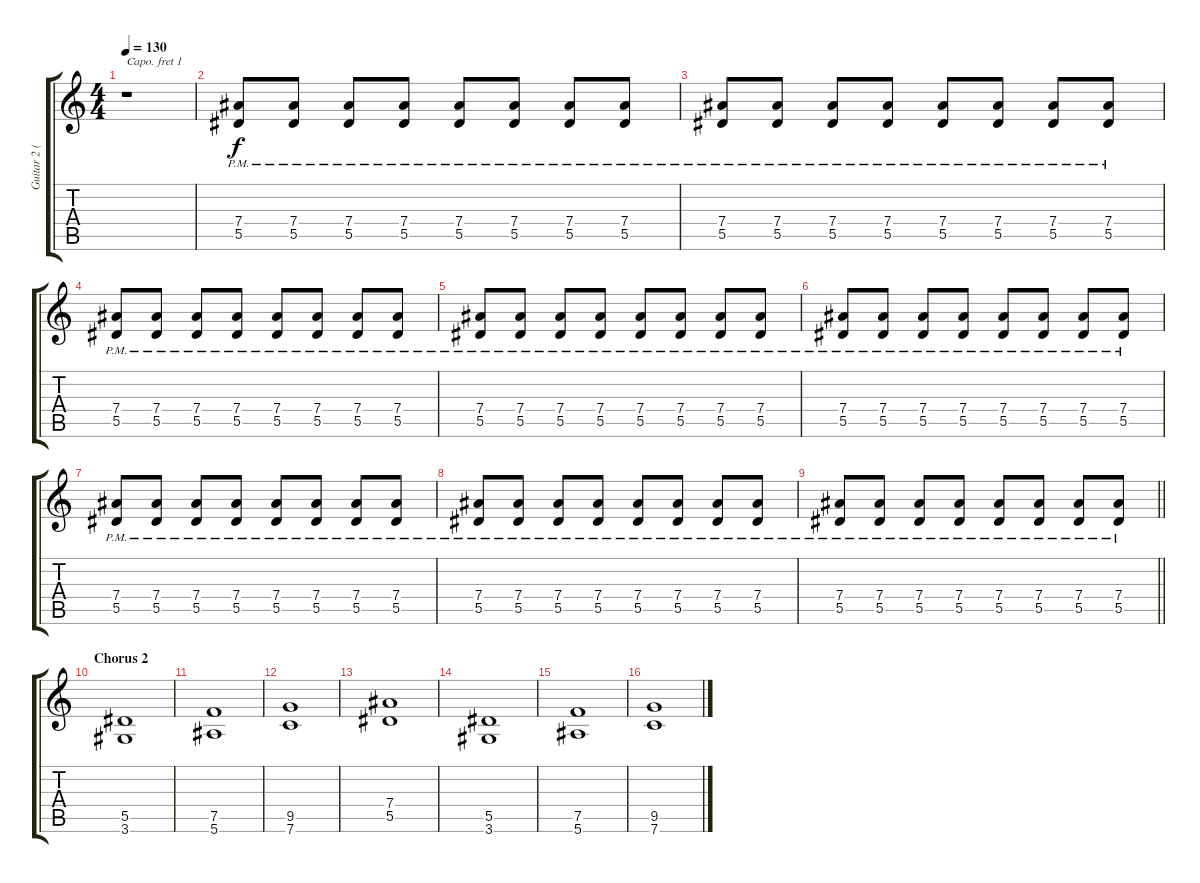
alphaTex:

\track ("Guitar 2 (w/Dist.)" "Guitar 2 (") {instrument distortionguitar}
\staff {score tabs}
\capo 1
\tuning (E4 B3 G3 D3 A2 E2) {hide}
\ts (4 4)
\tempo 130
\clef g2
\ks c
r.1{dy f} |
(7.4{pm} 5.5{pm}).8{volume 8} (7.4{pm} 5.5{pm}).8 (7.4{pm} 5.5{pm}).8 (7.4{pm} 5.5{pm}).8 (7.4{pm} 5.5{pm}).8 (7.4{pm} 5.5{pm}).8 (7.4{pm} 5.5{pm}).8 (7.4{pm} 5.5{pm}).8 |
(7.4{pm} 5.5{pm}).8 (7.4{pm} 5.5{pm}).8 (7.4{pm} 5.5{pm}).8 (7.4{pm} 5.5{pm}).8 (7.4{pm} 5.5{pm}).8 (7.4{pm} 5.5{pm}).8 (7.4{pm} 5.5{pm}).8 (7.4{pm} 5.5{pm}).8 |
(7.4{pm} 5.5{pm}).8 (7.4{pm} 5.5{pm}).8 (7.4{pm} 5.5{pm}).8 (7.4{pm} 5.5{pm}).8 (7.4{pm} 5.5{pm}).8 (7.4{pm} 5.5{pm}).8 (7.4{pm} 5.5{pm}).8 (7.4{pm} 5.5{pm}).8 |
(7.4{pm} 5.5{pm}).8 (7.4{pm} 5.5{pm}).8 (7.4{pm} 5.5{pm}).8 (7.4{pm} 5.5{pm}).8 (7.4{pm} 5.5{pm}).8 (7.4{pm} 5.5{pm}).8 (7.4{pm} 5.5{pm}).8 (7.4{pm} 5.5{pm}).8 |
(7.4{pm} 5.5{pm}).8 (7.4{pm} 5.5{pm}).8 (7.4{pm} 5.5{pm}).8 (7.4{pm} 5.5{pm}).8 (7.4{pm} 5.5{pm}).8 (7.4{pm} 5.5{pm}).8 (7.4{pm} 5.5{pm}).8 (7.4{pm} 5.5{pm}).8 |
(7.4{pm} 5.5{pm}).8 (7.4{pm} 5.5{pm}).8 (7.4{pm} 5.5{pm}).8 (7.4{pm} 5.5{pm}).8 (7.4{pm} 5.5{pm}).8 (7.4{pm} 5.5{pm}).8 (7.4{pm} 5.5{pm}).8 (7.4{pm} 5.5{pm}).8 |
(7.4{pm} 5.5{pm}).8 (7.4{pm} 5.5{pm}).8 (7.4{pm} 5.5{pm}).8 (7.4{pm} 5.5{pm}).8 (7.4{pm} 5.5{pm}).8 (7.4{pm} 5.5{pm}).8 (7.4{pm} 5.5{pm}).8 (7.4{pm} 5.5{pm}).8 |
\barLineRight lightlight
(7.4{pm} 5.5{pm}).8 (7.4{pm} 5.5{pm}).8 (7.4{pm} 5.5{pm}).8 (7.4{pm} 5.5{pm}).8 (7.4{pm} 5.5{pm}).8 (7.4{pm} 5.5{pm}).8 (7.4{pm} 5.5{pm}).8 (7.4{pm} 5.5{pm}).8 |
\section ("" "Chorus 2")
(5.5 3.6).1{volume 10} |
(7.5 5.6).1 |
(9.5 7.6).1 |
(7.4 5.5).1 |
(5.5 3.6).1 |
(7.5 5.6).1 |
(9.5 7.6).1
